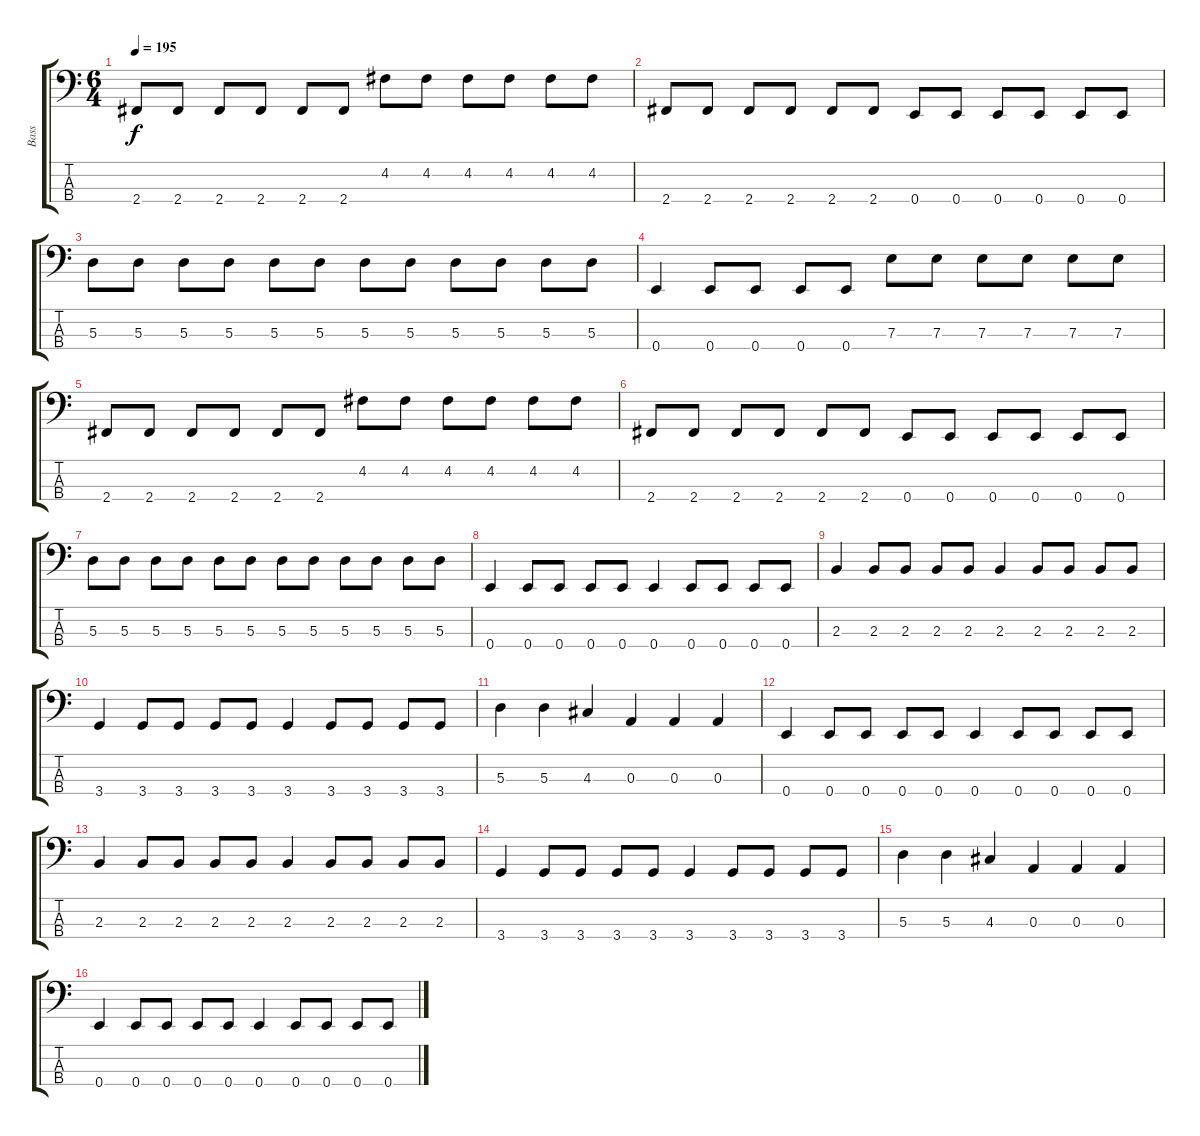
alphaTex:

\track ("Bass" "Bass") {instrument electricbassfinger}
\staff {score tabs}
\tuning (G2 D2 A1 E1) {hide}
\ts (6 4)
\tempo 195
\clef f4
\ks c
2.4.8{dy f} 2.4.8 2.4.8 2.4.8 2.4.8 2.4.8 4.2.8 4.2.8 4.2.8 4.2.8 4.2.8 4.2.8 |
2.4.8 2.4.8 2.4.8 2.4.8 2.4.8 2.4.8 0.4.8 0.4.8 0.4.8 0.4.8 0.4.8 0.4.8 |
5.3.8 5.3.8 5.3.8 5.3.8 5.3.8 5.3.8 5.3.8 5.3.8 5.3.8 5.3.8 5.3.8 5.3.8 |
0.4.4 0.4.8 0.4.8 0.4.8 0.4.8 7.3.8 7.3.8 7.3.8 7.3.8 7.3.8 7.3.8 |
2.4.8 2.4.8 2.4.8 2.4.8 2.4.8 2.4.8 4.2.8 4.2.8 4.2.8 4.2.8 4.2.8 4.2.8 |
2.4.8 2.4.8 2.4.8 2.4.8 2.4.8 2.4.8 0.4.8 0.4.8 0.4.8 0.4.8 0.4.8 0.4.8 |
5.3.8 5.3.8 5.3.8 5.3.8 5.3.8 5.3.8 5.3.8 5.3.8 5.3.8 5.3.8 5.3.8 5.3.8 |
0.4.4 0.4.8 0.4.8 0.4.8 0.4.8 0.4.4 0.4.8 0.4.8 0.4.8 0.4.8 |
2.3.4 2.3.8 2.3.8 2.3.8 2.3.8 2.3.4 2.3.8 2.3.8 2.3.8 2.3.8 |
3.4.4 3.4.8 3.4.8 3.4.8 3.4.8 3.4.4 3.4.8 3.4.8 3.4.8 3.4.8 |
5.3.4 5.3.4 4.3.4 0.3.4 0.3.4 0.3.4 |
0.4.4 0.4.8 0.4.8 0.4.8 0.4.8 0.4.4 0.4.8 0.4.8 0.4.8 0.4.8 |
2.3.4 2.3.8 2.3.8 2.3.8 2.3.8 2.3.4 2.3.8 2.3.8 2.3.8 2.3.8 |
3.4.4 3.4.8 3.4.8 3.4.8 3.4.8 3.4.4 3.4.8 3.4.8 3.4.8 3.4.8 |
5.3.4 5.3.4 4.3.4 0.3.4 0.3.4 0.3.4 |
0.4.4 0.4.8 0.4.8 0.4.8 0.4.8 0.4.4 0.4.8 0.4.8 0.4.8 0.4.8
